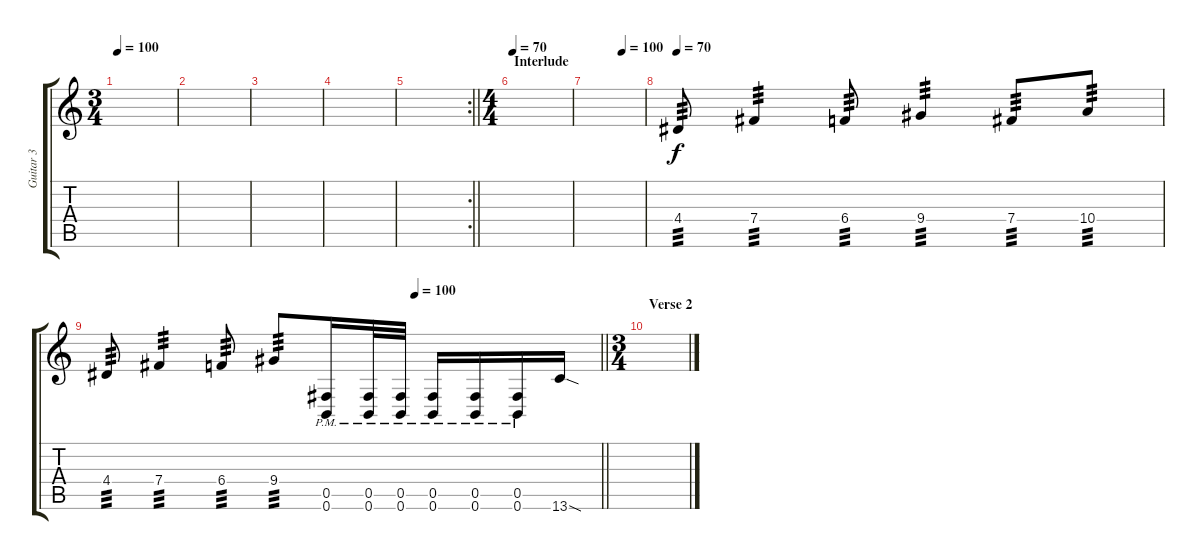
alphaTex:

\track ("Guitar 3" "Guitar 3") {instrument distortionguitar}
\staff {score tabs}
\tuning (Db4 Ab3 E3 B2 Gb2 B1) {hide}
\ts (3 4)
\tempo 100
\clef g2
\ks c
|
|
|
|
\rc 2
\barLineRight lightlight
|
\ts (4 4)
\section ("" "Interlude")
\tempo 70
|
\tempo (100 0.625)
|
\tempo 70
4.4.8{tp 3} 7.4.4{tp 3} 6.4.8{tp 3} 9.4.4{tp 3} 7.4.8{tp 3} 10.4.8{tp 3} |
\tempo (100 0.625)
\barLineRight lightlight
4.4.8{tp 3} 7.4.4{tp 3} 6.4.8{tp 3} 9.4.8{tp 3} (0.5{pm} 0.6{pm}).16 (0.5{pm} 0.6{pm}).32 (0.5{pm} 0.6{pm}).32 (0.5{pm} 0.6{pm}).16 (0.5{pm} 0.6{pm}).16 (0.5{pm} 0.6{pm}).16 13.6{sod}.16 |
\ts (3 4)
\section ("" "Verse 2")
